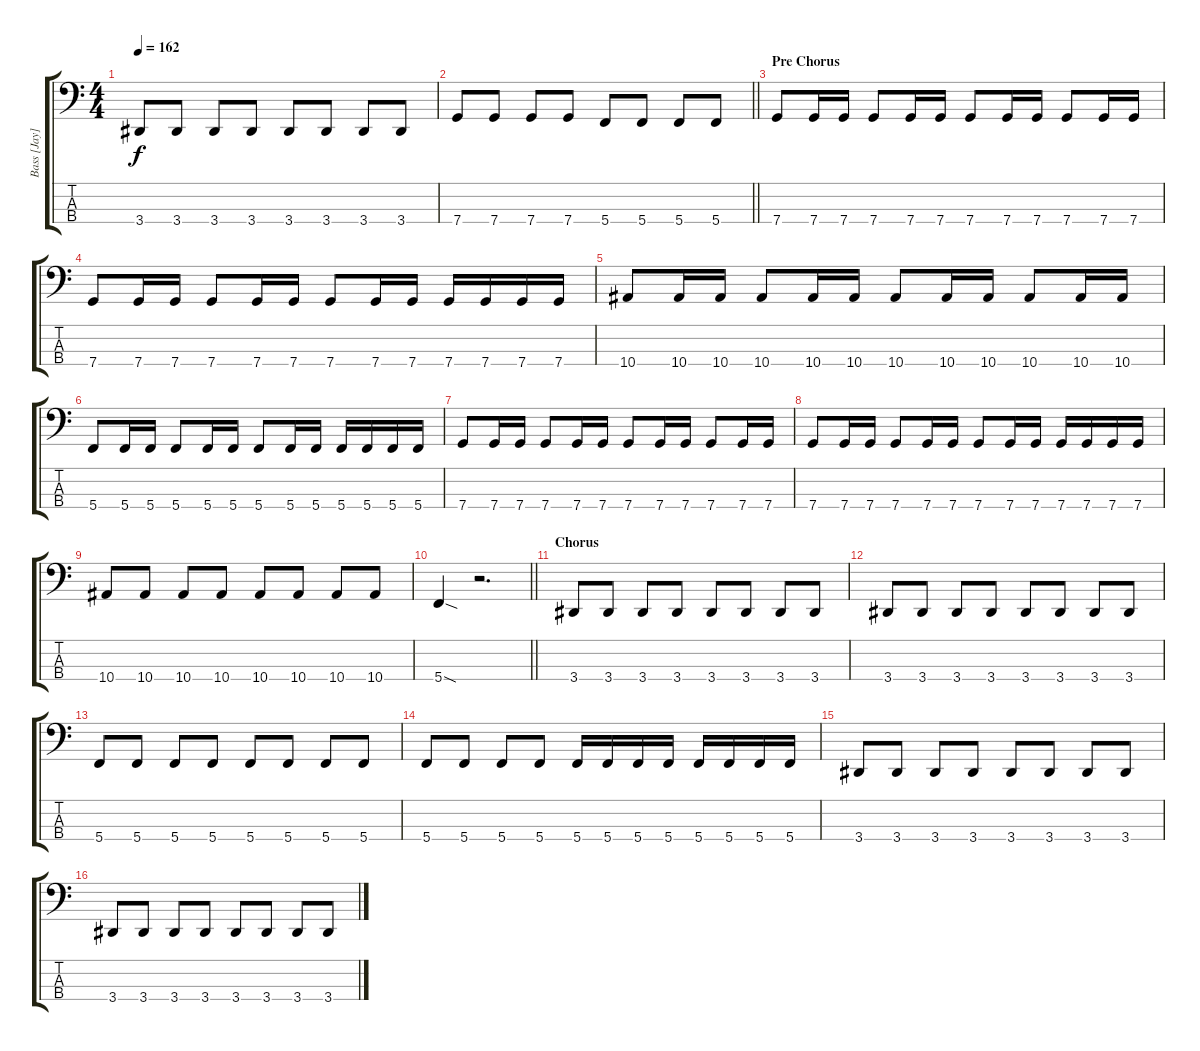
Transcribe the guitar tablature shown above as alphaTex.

\track ("Bass [Jay]" "Bass [Jay]") {instrument electricbassfinger}
\staff {score tabs}
\tuning (F2 C2 G1 C1) {hide}
\ts (4 4)
\tempo 162
\clef f4
\ks c
3.4.8{dy f} 3.4.8 3.4.8 3.4.8 3.4.8 3.4.8 3.4.8 3.4.8 |
\barLineRight lightlight
7.4.8 7.4.8 7.4.8 7.4.8 5.4.8 5.4.8 5.4.8 5.4.8 |
\section ("" "Pre Chorus")
7.4.8 7.4.16 7.4.16 7.4.8 7.4.16 7.4.16 7.4.8 7.4.16 7.4.16 7.4.8 7.4.16 7.4.16 |
7.4.8 7.4.16 7.4.16 7.4.8 7.4.16 7.4.16 7.4.8 7.4.16 7.4.16 7.4.16 7.4.16 7.4.16 7.4.16 |
10.4.8 10.4.16 10.4.16 10.4.8 10.4.16 10.4.16 10.4.8 10.4.16 10.4.16 10.4.8 10.4.16 10.4.16 |
5.4.8 5.4.16 5.4.16 5.4.8 5.4.16 5.4.16 5.4.8 5.4.16 5.4.16 5.4.16 5.4.16 5.4.16 5.4.16 |
7.4.8 7.4.16 7.4.16 7.4.8 7.4.16 7.4.16 7.4.8 7.4.16 7.4.16 7.4.8 7.4.16 7.4.16 |
7.4.8 7.4.16 7.4.16 7.4.8 7.4.16 7.4.16 7.4.8 7.4.16 7.4.16 7.4.16 7.4.16 7.4.16 7.4.16 |
10.4.8 10.4.8 10.4.8 10.4.8 10.4.8 10.4.8 10.4.8 10.4.8 |
\barLineRight lightlight
5.4{sod}.4 r.2{d} |
\section ("" "Chorus")
3.4.8 3.4.8 3.4.8 3.4.8 3.4.8 3.4.8 3.4.8 3.4.8 |
3.4.8 3.4.8 3.4.8 3.4.8 3.4.8 3.4.8 3.4.8 3.4.8 |
5.4.8 5.4.8 5.4.8 5.4.8 5.4.8 5.4.8 5.4.8 5.4.8 |
5.4.8 5.4.8 5.4.8 5.4.8 5.4.16 5.4.16 5.4.16 5.4.16 5.4.16 5.4.16 5.4.16 5.4.16 |
3.4.8 3.4.8 3.4.8 3.4.8 3.4.8 3.4.8 3.4.8 3.4.8 |
3.4.8 3.4.8 3.4.8 3.4.8 3.4.8 3.4.8 3.4.8 3.4.8
